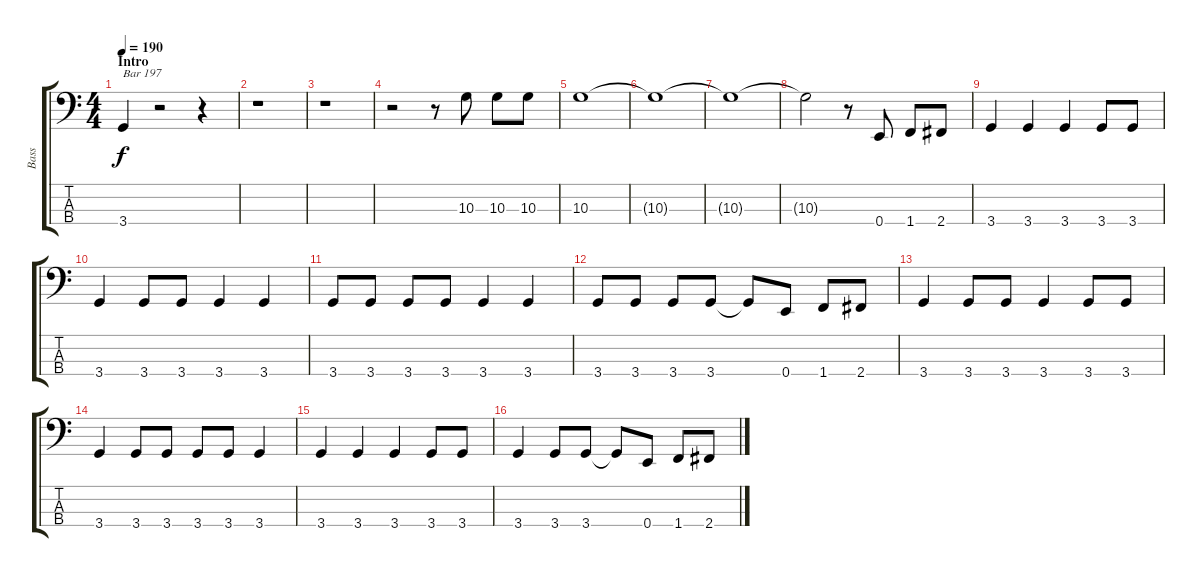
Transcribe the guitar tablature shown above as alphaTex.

\track ("Bass" "Bass") {instrument electricbassfinger}
\staff {score tabs}
\tuning (G2 D2 A1 E1) {hide}
\ts (4 4)
\section ("" "Intro")
\tempo 190
\clef f4
\ks c
3.4.4{txt "Bar 197" dy f instrument electricbassfinger} r.2 r.4 |
r.1 |
r.1 |
r.2 r.8 10.3.8 10.3.8 10.3.8 |
10.3.1 |
10.3{t}.1 |
10.3{t}.1 |
10.3{t}.2 r.8 0.4.8 1.4.8 2.4.8 |
3.4.4 3.4.4 3.4.4 3.4.8 3.4.8 |
3.4.4 3.4.8 3.4.8 3.4.4 3.4.4 |
3.4.8 3.4.8 3.4.8 3.4.8 3.4.4 3.4.4 |
3.4.8 3.4.8 3.4.8 3.4.8 3.4{t}.8 0.4.8 1.4.8 2.4.8 |
3.4.4 3.4.8 3.4.8 3.4.4 3.4.8 3.4.8 |
3.4.4 3.4.8 3.4.8 3.4.8 3.4.8 3.4.4 |
3.4.4 3.4.4 3.4.4 3.4.8 3.4.8 |
3.4.4 3.4.8 3.4.8 3.4{t}.8 0.4.8 1.4.8 2.4.8
